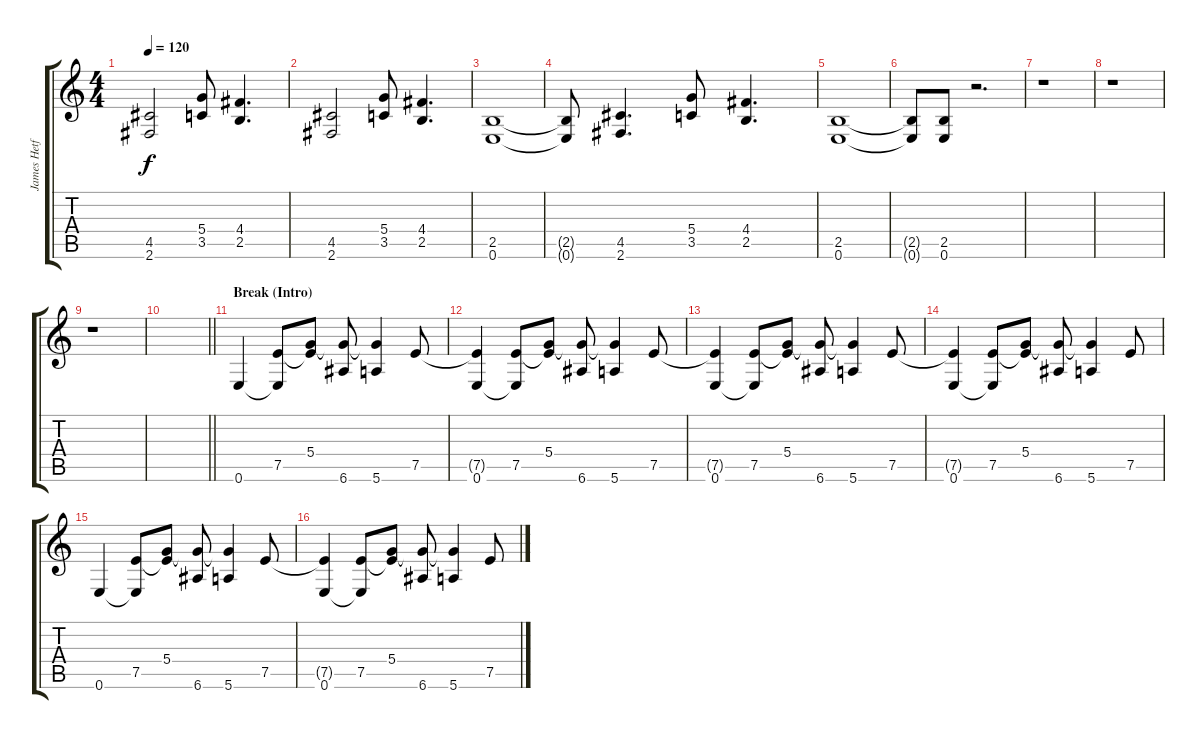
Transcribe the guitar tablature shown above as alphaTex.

\track ("James Hetfield" "James Hetf") {instrument distortionguitar}
\staff {score tabs}
\tuning (E4 B3 G3 D3 A2 E2) {hide}
\ts (4 4)
\tempo 120
\clef g2
\ks c
(4.5 2.6).2{dy f} (5.4 3.5).8 (4.4 2.5).4{d} |
(4.5 2.6).2 (5.4 3.5).8 (4.4 2.5).4{d} |
(2.5 0.6).1 |
(2.5{t} 0.6{t}).8 (4.5 2.6).4{d} (5.4 3.5).8 (4.4 2.5).4{d} |
(2.5 0.6).1 |
(2.5{t} 0.6{t}).8 (2.5 0.6).8 r.2{d} |
r.1 |
r.1 |
r.1 |
\barLineRight lightlight
|
\section ("" "Break (Intro)")
0.6.4{instrument electricguitarclean} (7.5 0.6{t}).8 (5.4 7.5{t}).8 (5.4{t} 6.6).8 (5.4{t} 5.6).4 7.5.8 |
(7.5{t} 0.6).4 (7.5 0.6{t}).8 (5.4 7.5{t}).8 (5.4{t} 6.6).8 (5.4{t} 5.6).4 7.5.8 |
(7.5{t} 0.6).4 (7.5 0.6{t}).8 (5.4 7.5{t}).8 (5.4{t} 6.6).8 (5.4{t} 5.6).4 7.5.8 |
(7.5{t} 0.6).4 (7.5 0.6{t}).8 (5.4 7.5{t}).8 (5.4{t} 6.6).8 (5.4{t} 5.6).4 7.5.8 |
0.6.4 (7.5 0.6{t}).8 (5.4 7.5{t}).8 (5.4{t} 6.6).8 (5.4{t} 5.6).4 7.5.8 |
(7.5{t} 0.6).4 (7.5 0.6{t}).8 (5.4 7.5{t}).8 (5.4{t} 6.6).8 (5.4{t} 5.6).4 7.5.8
